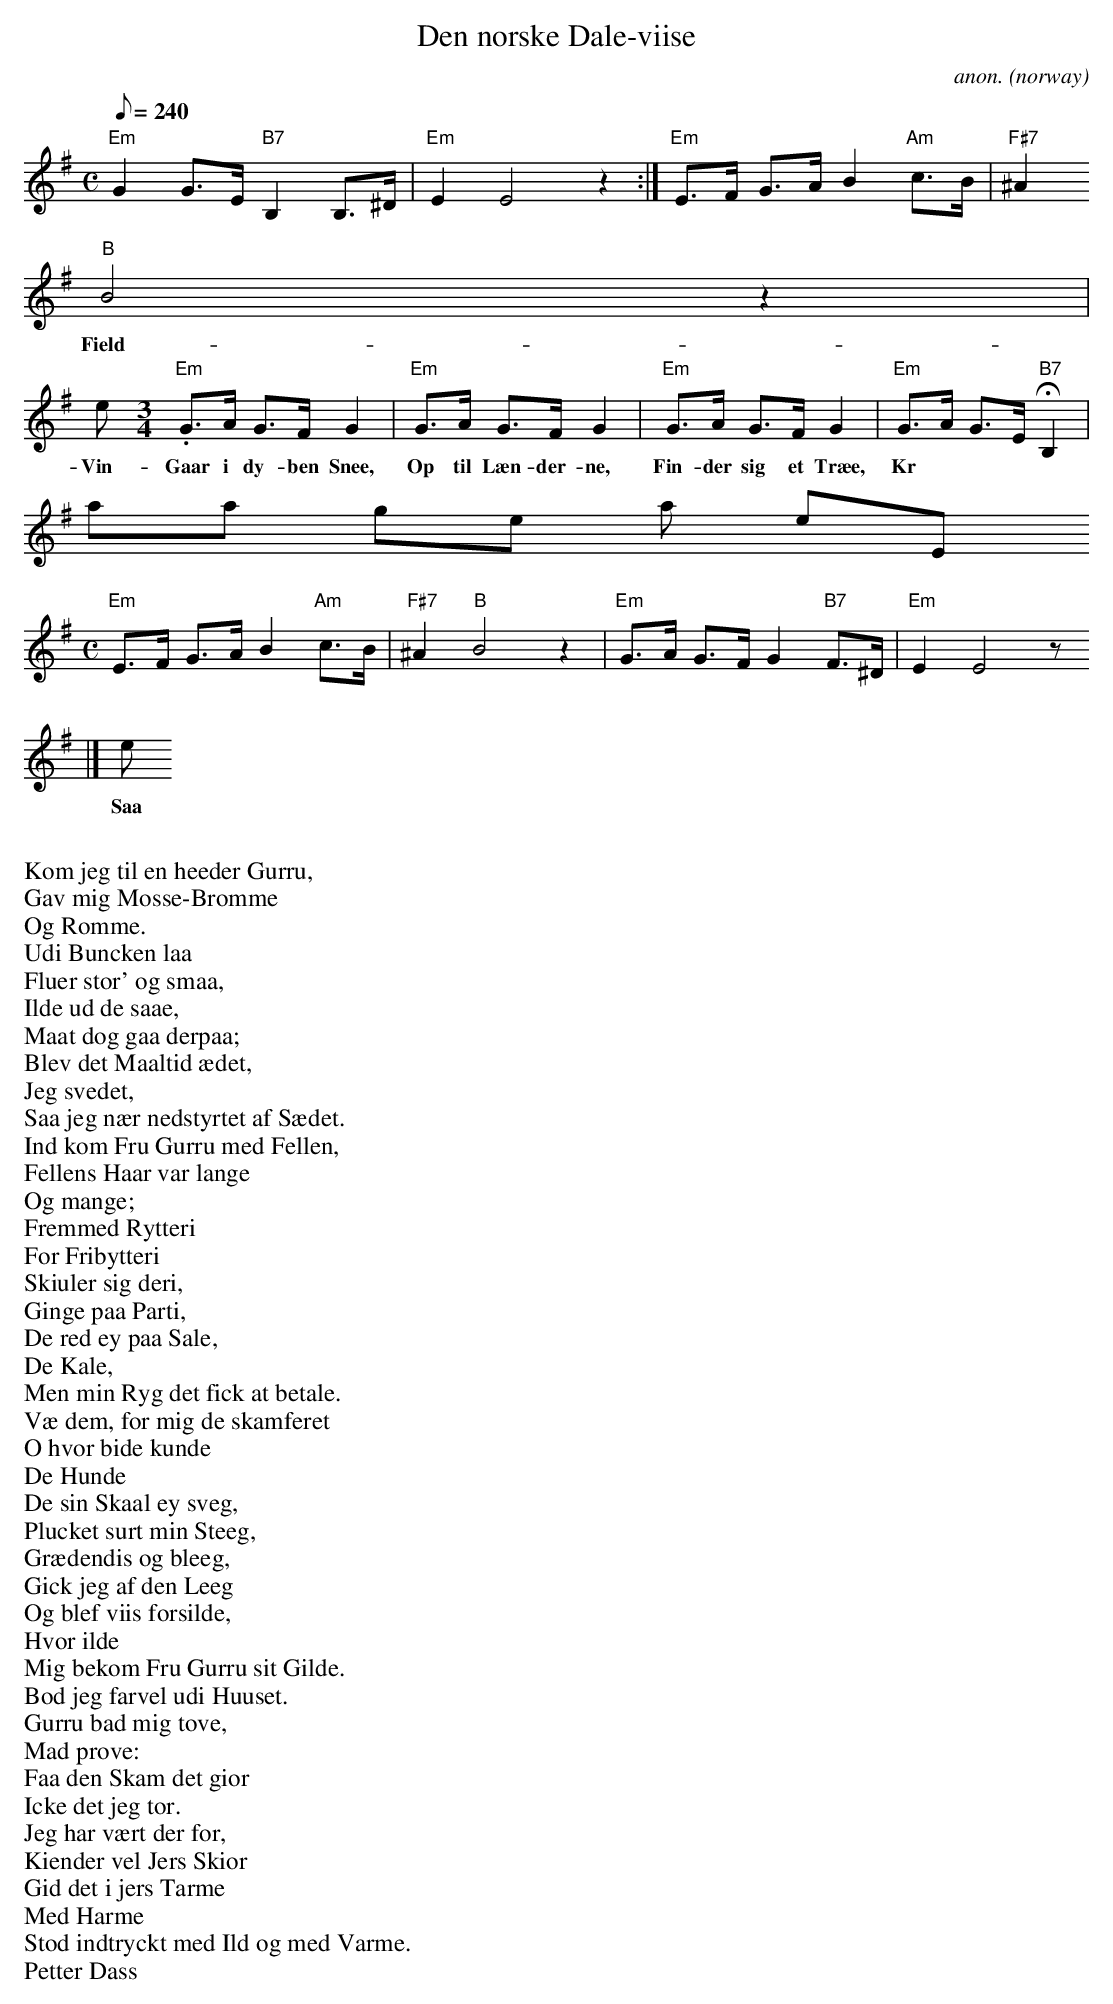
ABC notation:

X:1
T:Den norske Dale-viise
O:norway
M:C
L:1/8
Q:240
C:anon.
K:Em
"Em"G2 G>E "B7"B,2 B,>^D|"Em"E2E4 z2:|"Em"E>F G>A B2 "Am"c>B|"F#7"^A2"B"
B4z2|
w:Field- byg- gen ac- ter paa Ti- den Tar hand \Ox paa Nac- ken i Bac- k
en.
w:Vin- ter naar Da- gen er li- den.
M:3/4
"Em"G>A G>F G2|"Em"G>A G>F G2|"Em"G>A G>F G2|"Em"G>A G>E "B7"HB,2|
w:Gaar i dy- ben Snee, Op til L\aen- der- ne, Fin- der sig et Tr\aee, Kr
aa- get til at see,
M:C
"Em"E>F G>A B2 "Am"c>B|"F#7"^A2"B"B4z2|"Em"G>A G>F G2 "B7"F>^D|"Em"E2E4z
2|]
w:Hug- ger der- af Mey- e, som pley- e, Bru- gis un- der Sle- de paa Vey
- e.
w:Saa gjennem Granskov og Furru
W:Kom jeg til en heeder Gurru,
W:Gav mig M\osse-Br\omme
W:Og R\omme.
W:Udi Buncken laa
W:Fluer stor' og smaa,
W:Ilde ud de saae,
W:Maat dog gaa derpaa;
W:Blev det Maaltid \aedet,
W:Jeg svedet,
W:Saa jeg n\aer nedstyrtet af S\aedet.
w:Som det nu lacker til Qv\aellen,
W:Ind kom Fru Gurru med Fellen,
W:Fellens Haar var lange
W:Og mange;
W:Fremmed Rytteri
W:For Fribytteri
W:Skiuler sig deri,
W:Ginge paa Parti,
W:De red ey paa Sale,
W:De Kale,
W:Men min Ryg det fick at betale.
w:Ryggen den blev skrammereret,
W:V\ae dem, for mig de skamferet
W:O hvor bide kunde
W:De Hunde
W:De sin Skaal ey sveg,
W:Plucket surt min Steeg,
W:Gr\aedendis og bleeg,
W:Gick jeg af den Leeg
W:Og blef viis forsilde,
W:Hvor ilde
W:Mig bekom Fru Gurru sit Gilde.
w:Som jeg saae Dagen fremliuse,
W:B\od jeg farvel udi Huuset.
W:Gurru bad mig t\ove,
W:Mad pr\ove:
W:Faa den Skam det gi\or
W:Icke det jeg t\or.
W:Jeg har v\aert der f\or,
W:Kiender vel Jers Ski\or
W:Gid det i jers Tarme
W:Med Harme
W:Stod indtryckt med Ild og med Varme.
W:               Petter Dass
